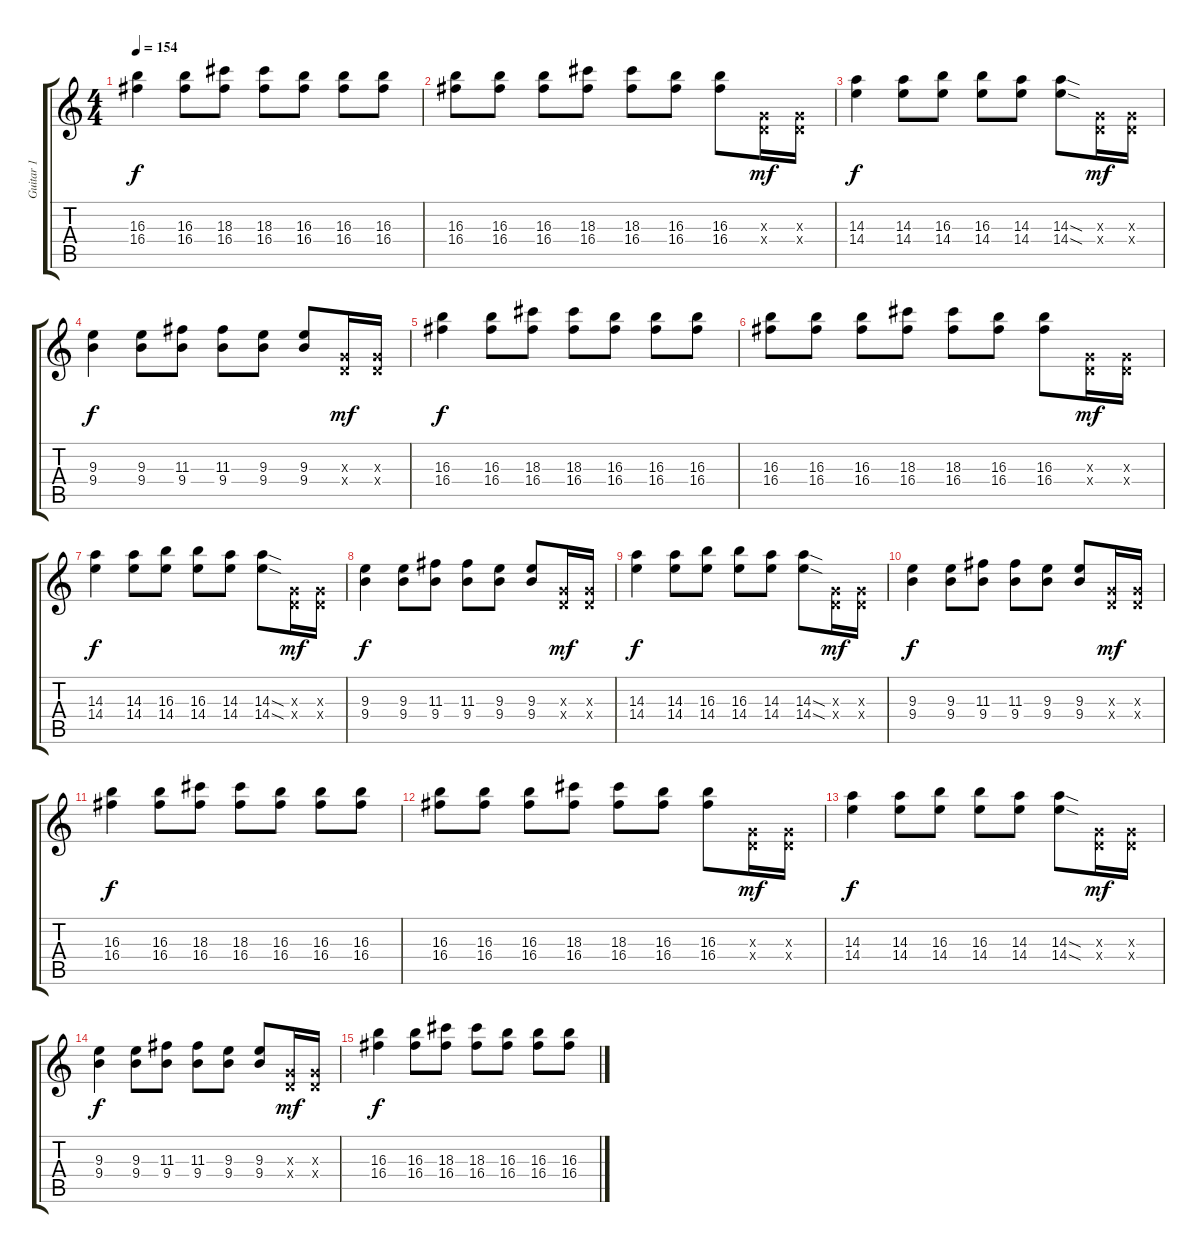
\track ("Guitar 1" "Guitar 1") {instrument distortionguitar}
\staff {score tabs}
\tuning (E4 B3 G3 D3 A2 E2) {hide}
\ts (4 4)
\tempo 154
\clef g2
\ks c
(16.3 16.4).4{dy f} (16.3 16.4).8 (18.3 16.4).8 (18.3 16.4).8 (16.3 16.4).8 (16.3 16.4).8 (16.3 16.4).8 |
(16.3 16.4).8 (16.3 16.4).8 (16.3 16.4).8 (18.3 16.4).8 (18.3 16.4).8 (16.3 16.4).8 (16.3 16.4).8 (0.3{x} 0.4{x}).16{dy mf} (0.3{x} 0.4{x}).16 |
(14.3 14.4).4{dy f} (14.3 14.4).8 (16.3 14.4).8 (16.3 14.4).8 (14.3 14.4).8 (14.3{sod} 14.4{sod}).8 (0.3{x} 0.4{x}).16{dy mf} (0.3{x} 0.4{x}).16 |
(9.3 9.4).4{dy f} (9.3 9.4).8 (11.3 9.4).8 (11.3 9.4).8 (9.3 9.4).8 (9.3 9.4).8 (0.3{x} 0.4{x}).16{dy mf} (0.3{x} 0.4{x}).16 |
(16.3 16.4).4{dy f} (16.3 16.4).8 (18.3 16.4).8 (18.3 16.4).8 (16.3 16.4).8 (16.3 16.4).8 (16.3 16.4).8 |
(16.3 16.4).8 (16.3 16.4).8 (16.3 16.4).8 (18.3 16.4).8 (18.3 16.4).8 (16.3 16.4).8 (16.3 16.4).8 (0.3{x} 0.4{x}).16{dy mf} (0.3{x} 0.4{x}).16 |
(14.3 14.4).4{dy f} (14.3 14.4).8 (16.3 14.4).8 (16.3 14.4).8 (14.3 14.4).8 (14.3{sod} 14.4{sod}).8 (0.3{x} 0.4{x}).16{dy mf} (0.3{x} 0.4{x}).16 |
(9.3 9.4).4{dy f} (9.3 9.4).8 (11.3 9.4).8 (11.3 9.4).8 (9.3 9.4).8 (9.3 9.4).8 (0.3{x} 0.4{x}).16{dy mf} (0.3{x} 0.4{x}).16 |
(14.3 14.4).4{dy f} (14.3 14.4).8 (16.3 14.4).8 (16.3 14.4).8 (14.3 14.4).8 (14.3{sod} 14.4{sod}).8 (0.3{x} 0.4{x}).16{dy mf} (0.3{x} 0.4{x}).16 |
(9.3 9.4).4{dy f} (9.3 9.4).8 (11.3 9.4).8 (11.3 9.4).8 (9.3 9.4).8 (9.3 9.4).8 (0.3{x} 0.4{x}).16{dy mf} (0.3{x} 0.4{x}).16 |
(16.3 16.4).4{dy f} (16.3 16.4).8 (18.3 16.4).8 (18.3 16.4).8 (16.3 16.4).8 (16.3 16.4).8 (16.3 16.4).8 |
(16.3 16.4).8 (16.3 16.4).8 (16.3 16.4).8 (18.3 16.4).8 (18.3 16.4).8 (16.3 16.4).8 (16.3 16.4).8 (0.3{x} 0.4{x}).16{dy mf} (0.3{x} 0.4{x}).16 |
(14.3 14.4).4{dy f} (14.3 14.4).8 (16.3 14.4).8 (16.3 14.4).8 (14.3 14.4).8 (14.3{sod} 14.4{sod}).8 (0.3{x} 0.4{x}).16{dy mf} (0.3{x} 0.4{x}).16 |
(9.3 9.4).4{dy f} (9.3 9.4).8 (11.3 9.4).8 (11.3 9.4).8 (9.3 9.4).8 (9.3 9.4).8 (0.3{x} 0.4{x}).16{dy mf} (0.3{x} 0.4{x}).16 |
(16.3 16.4).4{dy f} (16.3 16.4).8 (18.3 16.4).8 (18.3 16.4).8 (16.3 16.4).8 (16.3 16.4).8 (16.3 16.4).8
